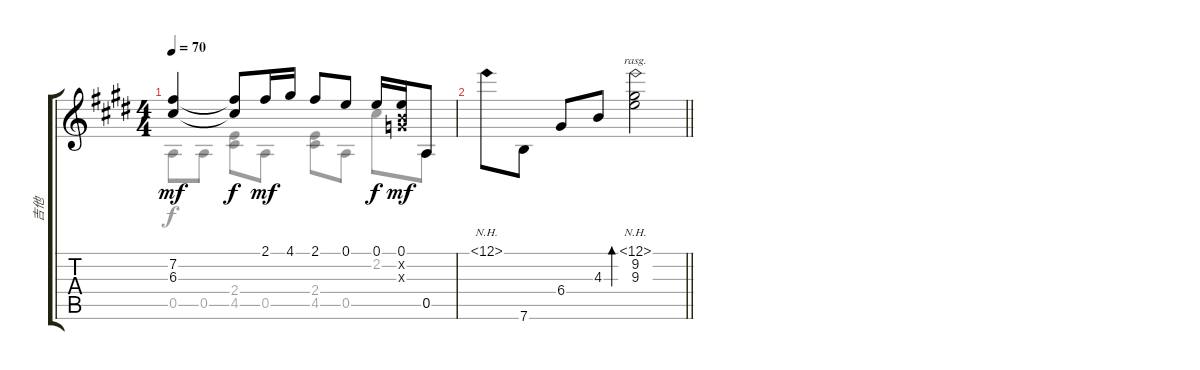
\track ("吉他" "吉他") {instrument acousticguitarnylon}
\staff {score tabs}
\tuning (E4 B3 G3 D3 A2 E2) {hide}
\voice
\ts (4 4)
\tempo 70
\clef g2
\ks e
(7.2 6.3).4{dy mf} (7.2{t} 6.3{t}).8{dy f} 2.1.16{dy mf} 4.1.16 2.1.8 0.1.8 0.1.16{dy f} (0.1 0.2{x} 0.3{x}).16{dy mf} 0.5.8 |
\barLineRight lightlight
12.1{nh}.8 7.6.8 6.4.8 4.3.8 (12.1{nh} 9.2 9.3).2{bd 240 rasg ii}
\voice
\clef g2
\ottava regular
\simile none
\ks e
0.5.8{dy f} 0.5.8 (2.4 4.5).8 0.5.8 (2.4 4.5).8 0.5.8 2.2.8 0.5.8 |
\barLineRight lightlight
